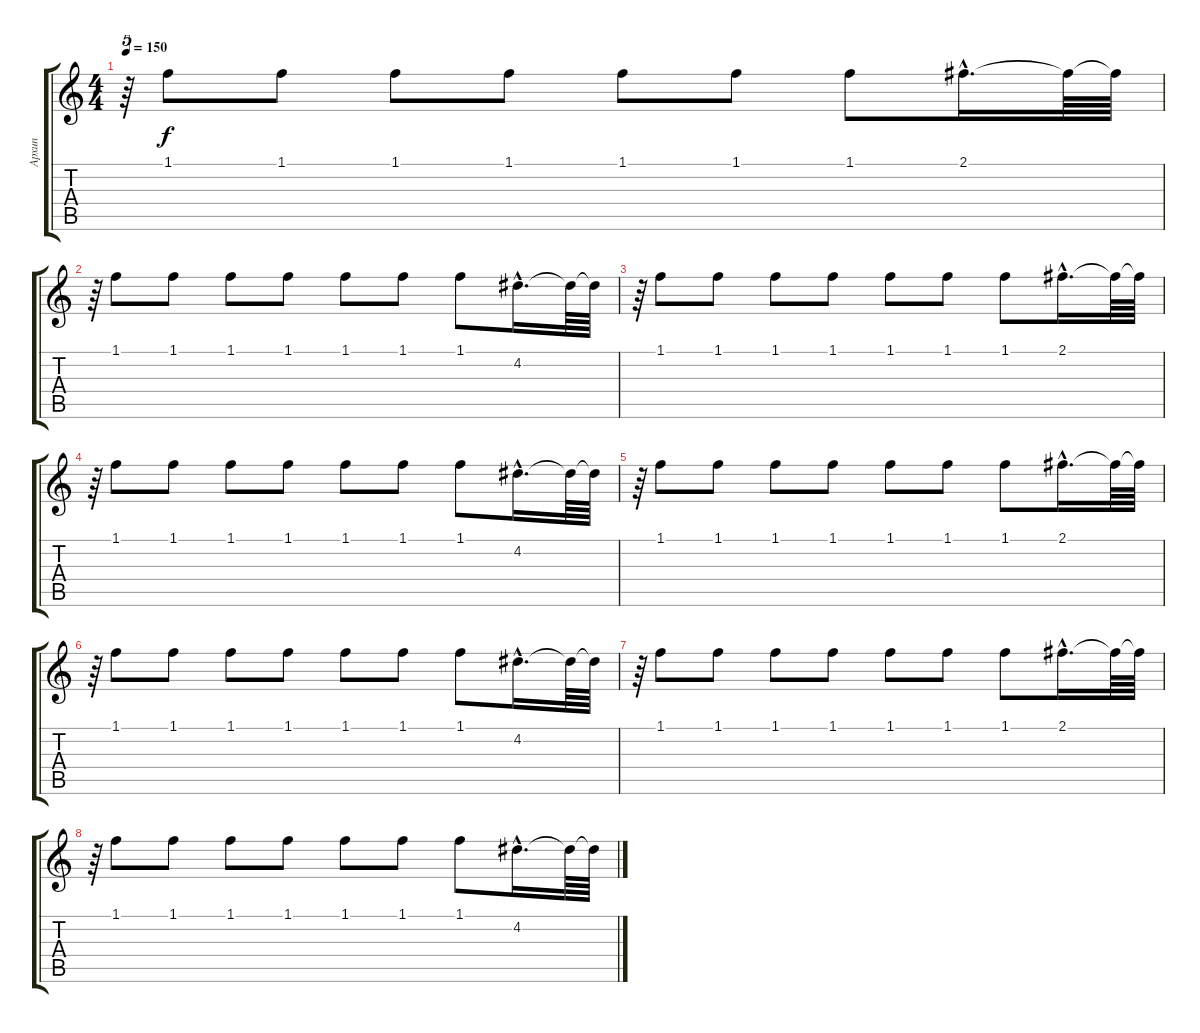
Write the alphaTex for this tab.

\track ("Архип" "Архип") {instrument distortionguitar}
\staff {score tabs}
\tuning (E4 B3 G3 D3 A2 E2) {hide}
\ts (4 4)
\tempo 150
\clef g2
\ks c
r.64{tu (5 4) dy f} 1.1.8 1.1.8 1.1.8 1.1.8 1.1.8 1.1.8 1.1.8 2.1{hac}.16{d} 2.1{t}.64 2.1{t}.64 |
r.64{tu (5 4)} 1.1.8 1.1.8 1.1.8 1.1.8 1.1.8 1.1.8 1.1.8 4.2{hac}.16{d} 4.2{t}.64 4.2{t}.64 |
r.64{tu (5 4)} 1.1.8 1.1.8 1.1.8 1.1.8 1.1.8 1.1.8 1.1.8 2.1{hac}.16{d} 2.1{t}.64 2.1{t}.64 |
r.64{tu (5 4)} 1.1.8 1.1.8 1.1.8 1.1.8 1.1.8 1.1.8 1.1.8 4.2{hac}.16{d} 4.2{t}.64 4.2{t}.64 |
r.64{tu (5 4)} 1.1.8 1.1.8 1.1.8 1.1.8 1.1.8 1.1.8 1.1.8 2.1{hac}.16{d} 2.1{t}.64 2.1{t}.64 |
r.64{tu (5 4)} 1.1.8 1.1.8 1.1.8 1.1.8 1.1.8 1.1.8 1.1.8 4.2{hac}.16{d} 4.2{t}.64 4.2{t}.64 |
r.64{tu (5 4)} 1.1.8 1.1.8 1.1.8 1.1.8 1.1.8 1.1.8 1.1.8 2.1{hac}.16{d} 2.1{t}.64 2.1{t}.64 |
r.64{tu (5 4)} 1.1.8 1.1.8 1.1.8 1.1.8 1.1.8 1.1.8 1.1.8 4.2{hac}.16{d} 4.2{t}.64 4.2{t}.64
